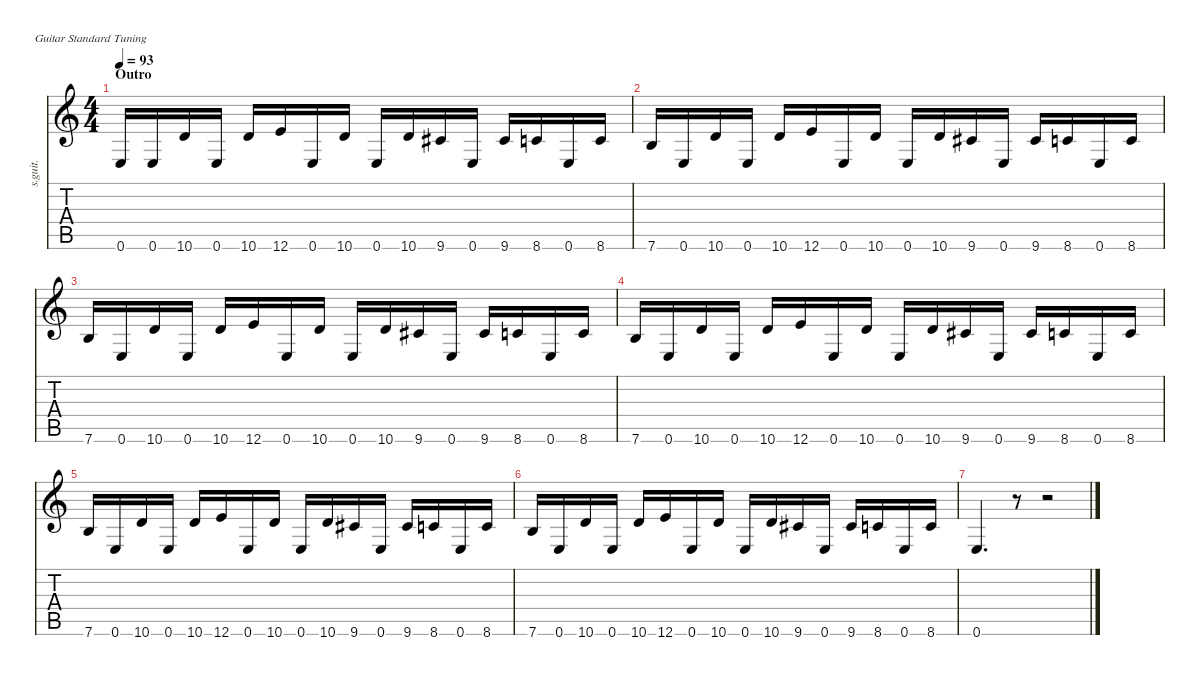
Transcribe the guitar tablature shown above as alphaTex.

\defaultSystemsLayout 4
\hideDynamics
\bracketExtendMode nobrackets
\track ("Matt Bellamy - Guitar Overdubs" "s.guit.") {instrument overdrivenguitar}
\staff {score tabs}
\tuning (E4 B3 G3 D3 A2 E2)
\ts (4 4)
\section ("" "Outro")
\tempo 93
\clef g2
\ks c
0.6.16{dy f} 0.6.16 10.6.16 0.6.16 10.6.16 12.6.16 0.6.16 10.6.16 0.6.16 10.6.16 9.6{acc #}.16 0.6.16 9.6{acc #}.16 8.6.16 0.6.16 8.6.16 |
7.6.16 0.6.16 10.6.16 0.6.16 10.6.16 12.6.16 0.6.16 10.6.16 0.6.16 10.6.16 9.6{acc #}.16 0.6.16 9.6{acc #}.16 8.6.16 0.6.16 8.6.16 |
7.6.16 0.6.16 10.6.16 0.6.16 10.6.16 12.6.16 0.6.16 10.6.16 0.6.16 10.6.16 9.6{acc #}.16 0.6.16 9.6{acc #}.16 8.6.16 0.6.16 8.6.16 |
7.6.16 0.6.16 10.6.16 0.6.16 10.6.16 12.6.16 0.6.16 10.6.16 0.6.16 10.6.16 9.6{acc #}.16 0.6.16 9.6{acc #}.16 8.6.16 0.6.16 8.6.16 |
7.6.16 0.6.16 10.6.16 0.6.16 10.6.16 12.6.16 0.6.16 10.6.16 0.6.16 10.6.16 9.6{acc #}.16 0.6.16 9.6{acc #}.16 8.6.16 0.6.16 8.6.16 |
7.6.16 0.6.16 10.6.16 0.6.16 10.6.16 12.6.16 0.6.16 10.6.16 0.6.16 10.6.16 9.6{acc #}.16 0.6.16 9.6{acc #}.16 8.6.16 0.6.16 8.6.16 |
0.6.4{d} r.8 r.2
